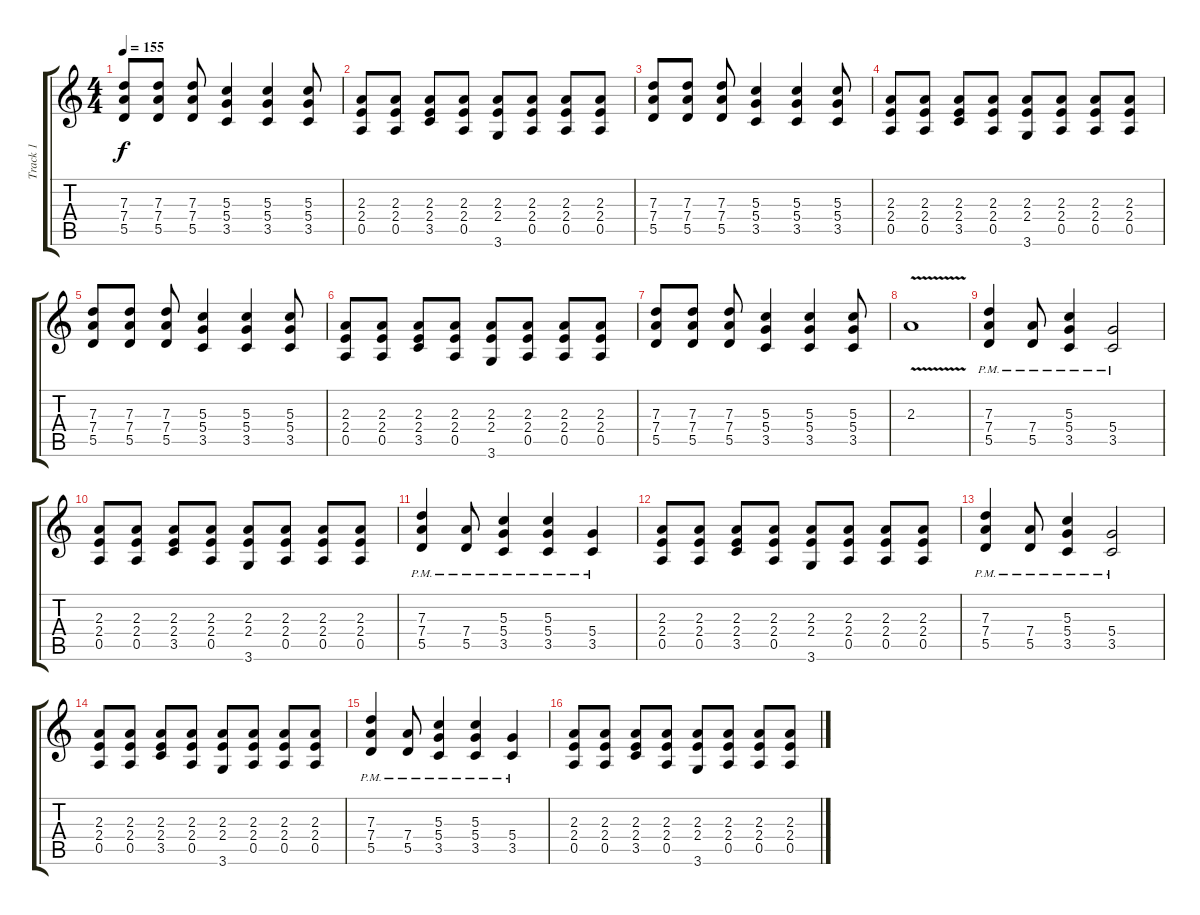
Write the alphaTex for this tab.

\track ("Track 1" "Track 1") {instrument overdrivenguitar}
\staff {score tabs}
\tuning (E4 B3 G3 D3 A2 E2) {hide}
\ts (4 4)
\tempo 155
\clef g2
\ks c
(7.3 7.4 5.5).8{dy f} (7.3 7.4 5.5).8 (7.3 7.4 5.5).8 (5.3 5.4 3.5).4 (5.3 5.4 3.5).4 (5.3 5.4 3.5).8 |
(2.3 2.4 0.5).8 (2.3 2.4 0.5).8 (2.3 2.4 3.5).8 (2.3 2.4 0.5).8 (2.3 2.4 3.6).8 (2.3 2.4 0.5).8 (2.3 2.4 0.5).8 (2.3 2.4 0.5).8 |
(7.3 7.4 5.5).8 (7.3 7.4 5.5).8 (7.3 7.4 5.5).8 (5.3 5.4 3.5).4 (5.3 5.4 3.5).4 (5.3 5.4 3.5).8 |
(2.3 2.4 0.5).8 (2.3 2.4 0.5).8 (2.3 2.4 3.5).8 (2.3 2.4 0.5).8 (2.3 2.4 3.6).8 (2.3 2.4 0.5).8 (2.3 2.4 0.5).8 (2.3 2.4 0.5).8 |
(7.3 7.4 5.5).8 (7.3 7.4 5.5).8 (7.3 7.4 5.5).8 (5.3 5.4 3.5).4 (5.3 5.4 3.5).4 (5.3 5.4 3.5).8 |
(2.3 2.4 0.5).8 (2.3 2.4 0.5).8 (2.3 2.4 3.5).8 (2.3 2.4 0.5).8 (2.3 2.4 3.6).8 (2.3 2.4 0.5).8 (2.3 2.4 0.5).8 (2.3 2.4 0.5).8 |
(7.3 7.4 5.5).8 (7.3 7.4 5.5).8 (7.3 7.4 5.5).8 (5.3 5.4 3.5).4 (5.3 5.4 3.5).4 (5.3 5.4 3.5).8 |
2.3{v}.1 |
(7.3 7.4{pm} 5.5{pm}).4 (7.4{pm} 5.5{pm}).8 (5.3 5.4{pm} 3.5{pm}).4 (5.4{pm} 3.5{pm}).2 |
(2.3 2.4 0.5).8 (2.3 2.4 0.5).8 (2.3 2.4 3.5).8 (2.3 2.4 0.5).8 (2.3 2.4 3.6).8 (2.3 2.4 0.5).8 (2.3 2.4 0.5).8 (2.3 2.4 0.5).8 |
(7.3{pm} 7.4{pm} 5.5{pm}).4 (7.4{pm} 5.5{pm}).8 (5.3{pm} 5.4{pm} 3.5{pm}).4 (5.3{pm} 5.4{pm} 3.5{pm}).4 (5.4{pm} 3.5{pm}).4 |
(2.3 2.4 0.5).8 (2.3 2.4 0.5).8 (2.3 2.4 3.5).8 (2.3 2.4 0.5).8 (2.3 2.4 3.6).8 (2.3 2.4 0.5).8 (2.3 2.4 0.5).8 (2.3 2.4 0.5).8 |
(7.3 7.4{pm} 5.5{pm}).4 (7.4{pm} 5.5{pm}).8 (5.3 5.4{pm} 3.5{pm}).4 (5.4{pm} 3.5{pm}).2 |
(2.3 2.4 0.5).8 (2.3 2.4 0.5).8 (2.3 2.4 3.5).8 (2.3 2.4 0.5).8 (2.3 2.4 3.6).8 (2.3 2.4 0.5).8 (2.3 2.4 0.5).8 (2.3 2.4 0.5).8 |
(7.3{pm} 7.4{pm} 5.5{pm}).4 (7.4{pm} 5.5{pm}).8 (5.3{pm} 5.4{pm} 3.5{pm}).4 (5.3{pm} 5.4{pm} 3.5{pm}).4 (5.4{pm} 3.5{pm}).4 |
(2.3 2.4 0.5).8 (2.3 2.4 0.5).8 (2.3 2.4 3.5).8 (2.3 2.4 0.5).8 (2.3 2.4 3.6).8 (2.3 2.4 0.5).8 (2.3 2.4 0.5).8 (2.3 2.4 0.5).8
